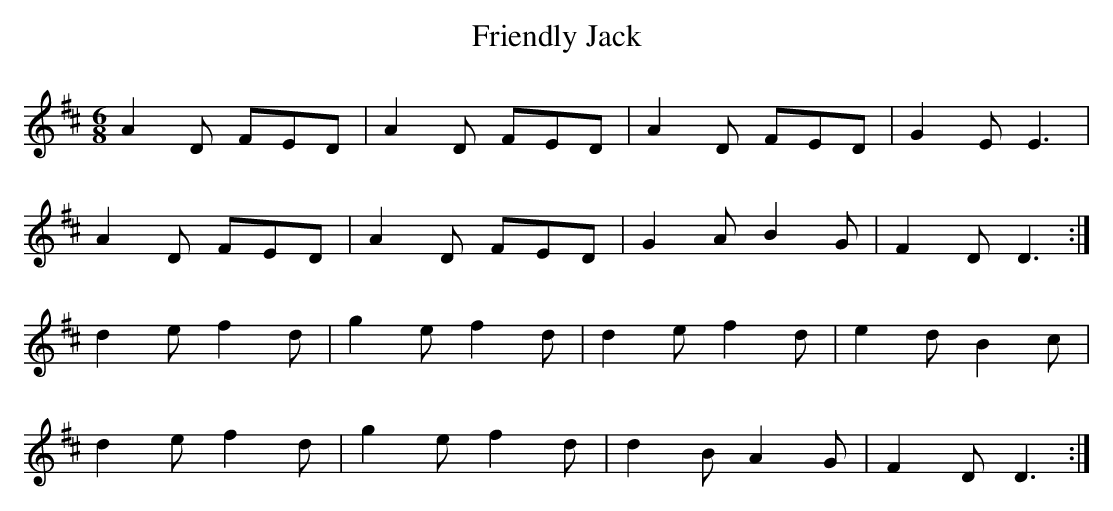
X:1
T: Friendly Jack
M:6/8
L:1/8
K:D
A2D FED | A2D FED | A2D FED | G2E E3  |
A2D FED | A2D FED | G2A B2G | F2D D3 :|
d2e f2d | g2e f2d | d2e f2d | e2d B2c |
d2e f2d | g2e f2d | d2B A2G | F2D D3 :|
